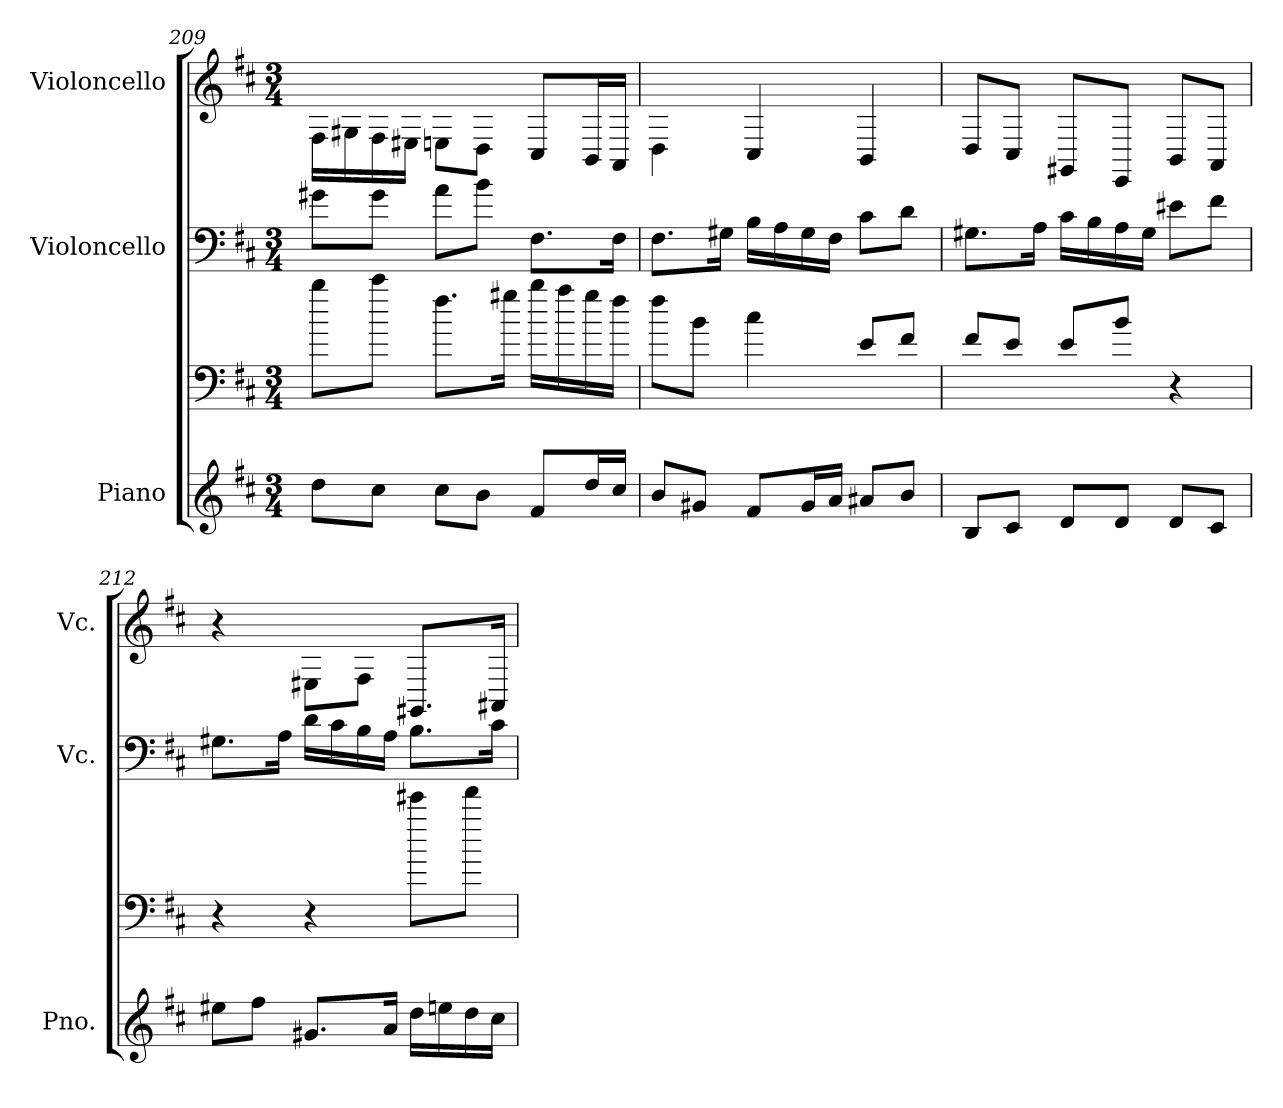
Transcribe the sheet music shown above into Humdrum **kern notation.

**kern	**kern	**kern	**kern
*part3	*part3	*part2	*part1
*staff4	*staff3	*staff2	*staff1
*I"Piano	*	*I"Violoncello	*I"Violoncello
*I'Pno.	*	*I'Vc.	*I'Vc.
!!LO:PB:g=z
*clefG2	*clefF4	*clefF4	*clefG2
*k[f#c#]	*k[f#c#]	*k[f#c#]	*k[f#c#]
*M3/4	*M3/4	*M3/4	*M3/4
=209	=209	=209	=209
8dd\L	8bb\L	8g#X\L	16F#\LL
.	.	.	16G#X\
8cc#\J	8ccc#\J	8g#\J	16F#\
.	.	.	16E#X\JJ
8cc#\L	8.ff#\L	8a\L	8En\L
8b\J	.	8b\J	8D\J
.	16gg#X\Jk	.	.
8f#/L	16bb\LL	8.F#\L	8C#/L
.	16aa\	.	.
16dd/L	16gg#\	.	16BB/L
16cc#/JJ	16ff#\JJ	16F#\Jk	16AA/JJ
=210	=210	=210	=210
8b/L	8ff#\L	8.F#\L	4D\
8g#X/J	8b\J	.	.
.	.	16G#X\Jk	.
8f#/L	4cc#\	16B\LL	4C#/
.	.	16A\	.
16g#/L	.	16G#\	.
16a/JJ	.	16F#\JJ	.
8a#X/L	8e/L	8c#\L	4BB/
8b/J	8f#/J	8d\J	.
=211	=211	=211	=211
8B/L	8f#/L	8.G#X\L	8D/L
8c#/J	8e/J	.	8C#/J
.	.	16A\Jk	.
8d/L	8e/L	16c#\LL	8GG#X/L
.	.	16B\	.
8d/J	8b/J	16A\	8EE/J
.	.	16G#\JJ	.
8d/L	4r	8e#X\L	8BB/L
8c#/J	.	8f#\J	8AA/J
!!LO:LB:g=z
=212	=212	=212	=212
8ee#X\L	4r	8.G#X\L	4r
8ff#\J	.	.	.
.	.	16A\Jk	.
8.g#X/L	4r	16d\LL	8E#X\L
.	.	16c#\	.
.	.	16B\	8F#\J
16a/Jk	.	16A\JJ	.
16dd\LL	8eee#X\L	8.B\L	8.GG#X/L
16een\	.	.	.
16dd\	8fff#\J	.	.
16cc#\JJ	.	16c#\Jk	16AA#X/Jk
=	=	=	=
*-	*-	*-	*-
